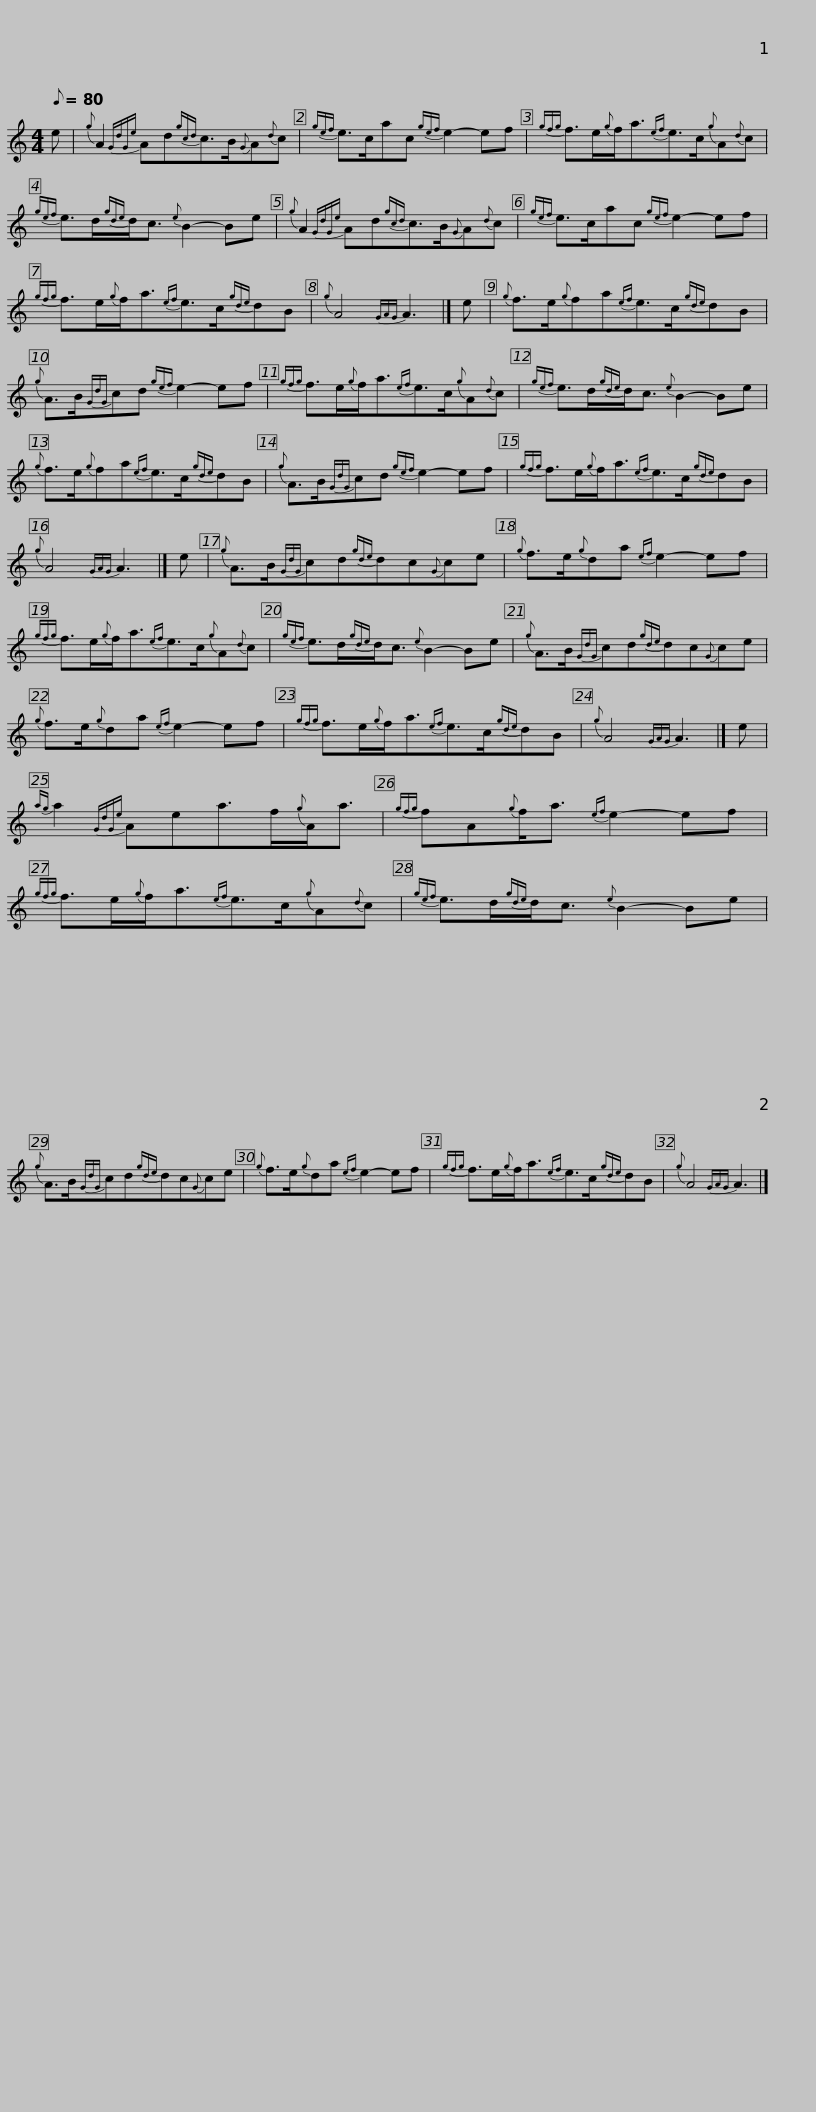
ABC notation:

X:1
L:1/8
Q:1/8=80
M:4/4
I:linebreak $
K:C
V:1 treble
V:1
 e |{g} A2{GdGe} Ad{gcd}c>B{G}A{d}c |{gef} e>cac{gef} e2- ef |{gfg} f>e{g}f<a{ef}e>c{g}A{d}c |${gef} e>d{gde}d<c{e} B2- Be | %5
{g} A2{GdGe} Ad{gcd}c>B{G}A{d}c |{gef} e>cac{gef} e2- ef |${gfg} f>e{g}f<a{ef}e>c{gde}dB |{g} A4{GAG} A3 |] e |$ %10
{g} f>e{g}fa{ef}e>c{gde}dB |{g} A>B{GdG}cd{gef} e2- ef |{gfg} f>e{g}f<a{ef}e>c{g}A{d}c |${gef} e>d{gde}d<c{e} B2- Be |{g} f>e{g}fa{ef}e>c{gde}dB | %15
{g} A>B{GdG}cd{gef} e2- ef |${gfg} f>e{g}f<a{ef}e>c{gde}dB |{g} A4{GAG} A3 |] e |${g} A>B{GdG}cd{gde}dc{G}ce | %20
{g} f>e{g}da{ef} e2- ef |{gfg} f>e{g}f<a{ef}e>c{g}A{d}c |${gef} e>d{gde}d<c{e} B2- Be |{g} A>B{GdG}cd{gde}dc{G}ce |{g} f>e{g}da{ef} e2- ef |$ %25
{gfg} f>e{g}f<a{ef}e>c{gde}dB |{g} A4{GAG} A3 |] e |${ag} a2{GdGe} Aea>f{g}A<a |{gfg} fA{g}f<a{ef} e2- ef | %30
{gfg} f>e{g}f<a{ef}e>c{g}A{d}c |${gef} e>d{gde}d<c{e} B2- Be |{g} A>B{GdG}cd{gde}dc{G}ce |{g} f>e{g}da{ef} e2- ef |${gfg} f>e{g}f<a{ef}e>c{gde}dB | %35
{g} A4{GAG} A3 |] %36
